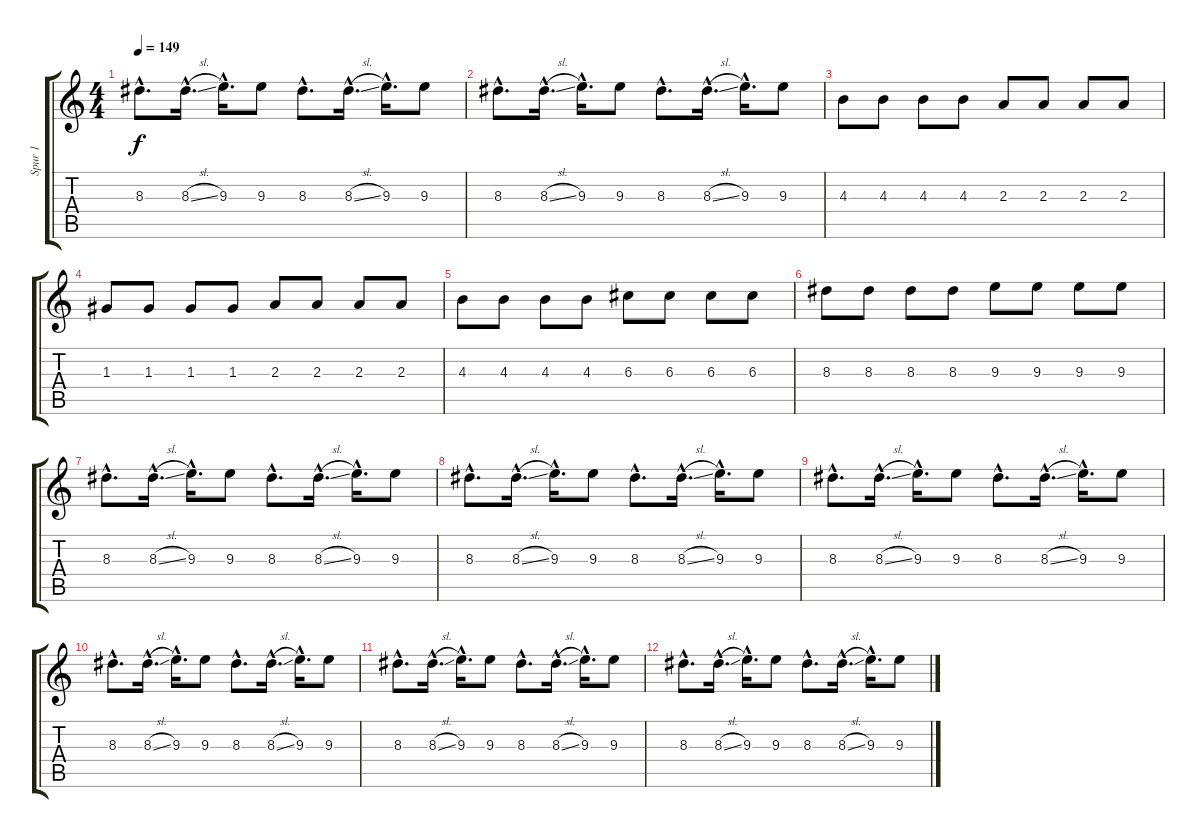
\track ("Spur 1" "Spur 1") {instrument distortionguitar}
\staff {score tabs}
\tuning (E4 B3 G3 D3 A2 E2) {hide}
\ts (4 4)
\tempo 149
\clef g2
\ks c
8.3{hac}.8{d dy f} 8.3{sl hac}.16{d} 9.3{hac}.16{d} 9.3.8 8.3{hac}.8{d} 8.3{sl hac}.16{d} 9.3{hac}.16{d} 9.3.8 |
8.3{hac}.8{d} 8.3{sl hac}.16{d} 9.3{hac}.16{d} 9.3.8 8.3{hac}.8{d} 8.3{sl hac}.16{d} 9.3{hac}.16{d} 9.3.8 |
4.3.8 4.3.8 4.3.8 4.3.8 2.3.8 2.3.8 2.3.8 2.3.8 |
1.3.8 1.3.8 1.3.8 1.3.8 2.3.8 2.3.8 2.3.8 2.3.8 |
4.3.8 4.3.8 4.3.8 4.3.8 6.3.8 6.3.8 6.3.8 6.3.8 |
8.3.8 8.3.8 8.3.8 8.3.8 9.3.8 9.3.8 9.3.8 9.3.8 |
8.3{hac}.8{d} 8.3{sl hac}.16{d} 9.3{hac}.16{d} 9.3.8 8.3{hac}.8{d} 8.3{sl hac}.16{d} 9.3{hac}.16{d} 9.3.8 |
8.3{hac}.8{d} 8.3{sl hac}.16{d} 9.3{hac}.16{d} 9.3.8 8.3{hac}.8{d} 8.3{sl hac}.16{d} 9.3{hac}.16{d} 9.3.8 |
8.3{hac}.8{d volume 10} 8.3{sl hac}.16{d} 9.3{hac}.16{d} 9.3.8 8.3{hac}.8{d volume 9} 8.3{sl hac}.16{d} 9.3{hac}.16{d} 9.3.8 |
8.3{hac}.8{d volume 7} 8.3{sl hac}.16{d} 9.3{hac}.16{d} 9.3.8 8.3{hac}.8{d volume 5} 8.3{sl hac}.16{d} 9.3{hac}.16{d} 9.3.8 |
8.3{hac}.8{d volume 4} 8.3{sl hac}.16{d} 9.3{hac}.16{d} 9.3.8 8.3{hac}.8{d volume 2} 8.3{sl hac}.16{d} 9.3{hac}.16{d} 9.3.8 |
8.3{hac}.8{d volume 1} 8.3{sl hac}.16{d} 9.3{hac}.16{d} 9.3.8 8.3{hac}.8{d} 8.3{sl hac}.16{d} 9.3{hac}.16{d} 9.3.8
